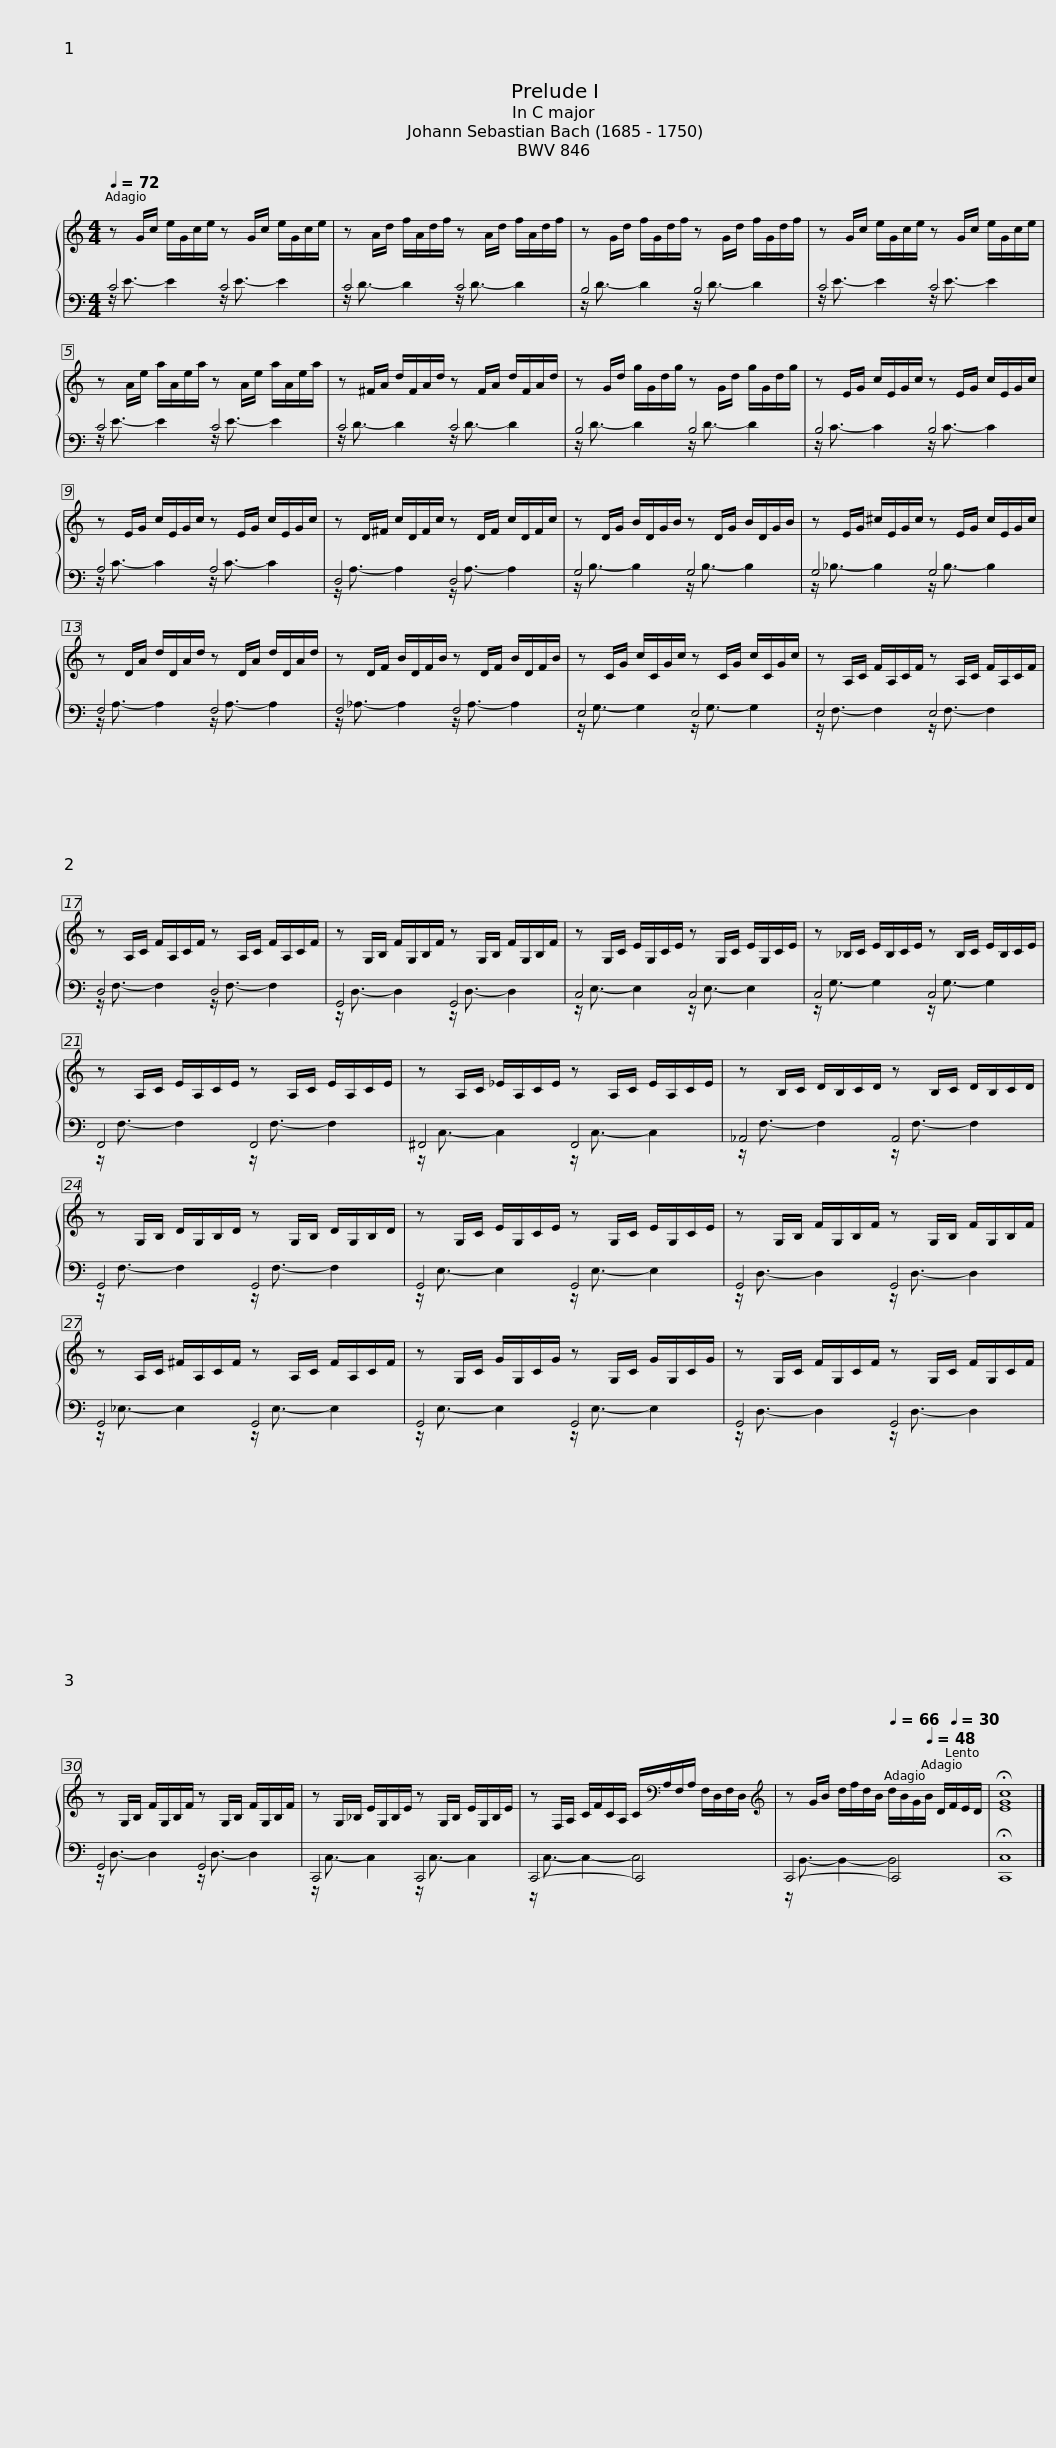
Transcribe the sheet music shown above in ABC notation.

X:1
%%score { 1 | ( 2 3 ) }
L:1/8
Q:1/4=72
M:4/4
I:linebreak $
K:C
V:1 treble
V:2 bass
V:3 bass
V:1
 z G/c/ e/G/c/e/ z G/c/ e/G/c/e/ | z A/d/ f/A/d/f/ z A/d/ f/A/d/f/ | z G/d/ f/G/d/f/ z G/d/ f/G/d/f/ |$ z G/c/ e/G/c/e/ z G/c/ e/G/c/e/ | z A/e/ a/A/e/a/ z A/e/ a/A/e/a/ | %5
 z ^F/A/ d/F/A/d/ z F/A/ d/F/A/d/ |$ z G/d/ g/G/d/g/ z G/d/ g/G/d/g/ | z E/G/ c/E/G/c/ z E/G/ c/E/G/c/ | z E/G/ c/E/G/c/ z E/G/ c/E/G/c/ |$ z D/^F/ c/D/F/c/ z D/F/ c/D/F/c/ | %10
 z D/G/ B/D/G/B/ z D/G/ B/D/G/B/ | z E/G/ ^c/E/G/c/ z E/G/ c/E/G/c/ |$ z D/A/ d/D/A/d/ z D/A/ d/D/A/d/ | z D/F/ B/D/F/B/ z D/F/ B/D/F/B/ | z C/G/ c/C/G/c/ z C/G/ c/C/G/c/ |$ %15
 z A,/C/ F/A,/C/F/ z A,/C/ F/A,/C/F/ | z A,/C/ F/A,/C/F/ z A,/C/ F/A,/C/F/ | z G,/B,/ F/G,/B,/F/ z G,/B,/ F/G,/B,/F/ |$ z G,/C/ E/G,/C/E/ z G,/C/ E/G,/C/E/ | z _B,/C/ E/B,/C/E/ z B,/C/ E/B,/C/E/ | %20
 z A,/C/ E/A,/C/E/ z A,/C/ E/A,/C/E/ |$ z A,/C/ _E/A,/C/E/ z A,/C/ E/A,/C/E/ | z B,/C/ D/B,/C/D/ z B,/C/ D/B,/C/D/ |$ z G,/B,/ D/G,/B,/D/ z G,/B,/ D/G,/B,/D/ | z G,/C/ E/G,/C/E/ z G,/C/ E/G,/C/E/ | %25
 z G,/B,/ F/G,/B,/F/ z G,/B,/ F/G,/B,/F/ |$ z A,/C/ ^F/A,/C/F/ z A,/C/ F/A,/C/F/ | z G,/C/ G/G,/C/G/ z G,/C/ G/G,/C/G/ | z G,/C/ F/G,/C/F/ z G,/C/ F/G,/C/F/ |$ z G,/B,/ F/G,/B,/F/ z G,/B,/ F/G,/B,/F/ | %30
 z G,/_B,/ E/G,/B,/E/ z G,/B,/ E/G,/B,/E/ |$ z F,/A,/ C/F/C/A,/ C/[K:bass]A,/F,/A,/ F,/D,/F,/D,/ |[K:treble] z G/B/ d/f/d/B/[Q:1/4=66] d/B/G/[Q:1/4=48]B/ D/[Q:1/4=30]F/E/D/ | !fermata![EGc]8 |] %34
V:2
 C4 C4 | C4 C4 | B,4 B,4 |$ C4 C4 | C4 C4 | %5
 C4 C4 |$ B,4 B,4 | B,4 B,4 | A,4 A,4 |$ D,4 D,4 | %10
 G,4 G,4 | G,4 G,4 |$ F,4 F,4 | F,4 F,4 | E,4 E,4 |$ %15
 E,4 E,4 | D,4 D,4 | G,,4 G,,4 |$ C,4 C,4 | C,4 C,4 | %20
 F,,4 F,,4 |$ ^F,,4 F,,4 | _A,,4 A,,4 |$ G,,4 G,,4 | G,,4 G,,4 | %25
 G,,4 G,,4 |$ G,,4 G,,4 | G,,4 G,,4 | G,,4 G,,4 |$ G,,4 G,,4 | %30
 C,,4 C,,4 |$ C,,4- C,,4 | C,,4- C,,4 | !fermata![C,,C,]8 |] %34
V:3
 z/ E3/2- E2 z/ E3/2- E2 | z/ D3/2- D2 z/ D3/2- D2 | z/ D3/2- D2 z/ D3/2- D2 |$ z/ E3/2- E2 z/ E3/2- E2 | z/ E3/2- E2 z/ E3/2- E2 | %5
 z/ D3/2- D2 z/ D3/2- D2 |$ z/ D3/2- D2 z/ D3/2- D2 | z/ C3/2- C2 z/ C3/2- C2 | z/ C3/2- C2 z/ C3/2- C2 |$ z/ A,3/2- A,2 z/ A,3/2- A,2 | %10
 z/ B,3/2- B,2 z/ B,3/2- B,2 | z/ _B,3/2- B,2 z/ B,3/2- B,2 |$ z/ A,3/2- A,2 z/ A,3/2- A,2 | z/ _A,3/2- A,2 z/ A,3/2- A,2 | z/ G,3/2- G,2 z/ G,3/2- G,2 |$ %15
 z/ F,3/2- F,2 z/ F,3/2- F,2 | z/ F,3/2- F,2 z/ F,3/2- F,2 | z/ D,3/2- D,2 z/ D,3/2- D,2 |$ z/ E,3/2- E,2 z/ E,3/2- E,2 | z/ G,3/2- G,2 z/ G,3/2- G,2 | %20
 z/ F,3/2- F,2 z/ F,3/2- F,2 |$ z/ C,3/2- C,2 z/ C,3/2- C,2 | z/ F,3/2- F,2 z/ F,3/2- F,2 |$ z/ F,3/2- F,2 z/ F,3/2- F,2 | z/ E,3/2- E,2 z/ E,3/2- E,2 | %25
 z/ D,3/2- D,2 z/ D,3/2- D,2 |$ z/ _E,3/2- E,2 z/ E,3/2- E,2 | z/ E,3/2- E,2 z/ E,3/2- E,2 | z/ D,3/2- D,2 z/ D,3/2- D,2 |$ z/ D,3/2- D,2 z/ D,3/2- D,2 | %30
 z/ C,3/2- C,2 z/ C,3/2- C,2 |$ z/ C,3/2- C,2- C,4 | z/ B,,3/2- B,,2- B,,4 | x8 |] %34
